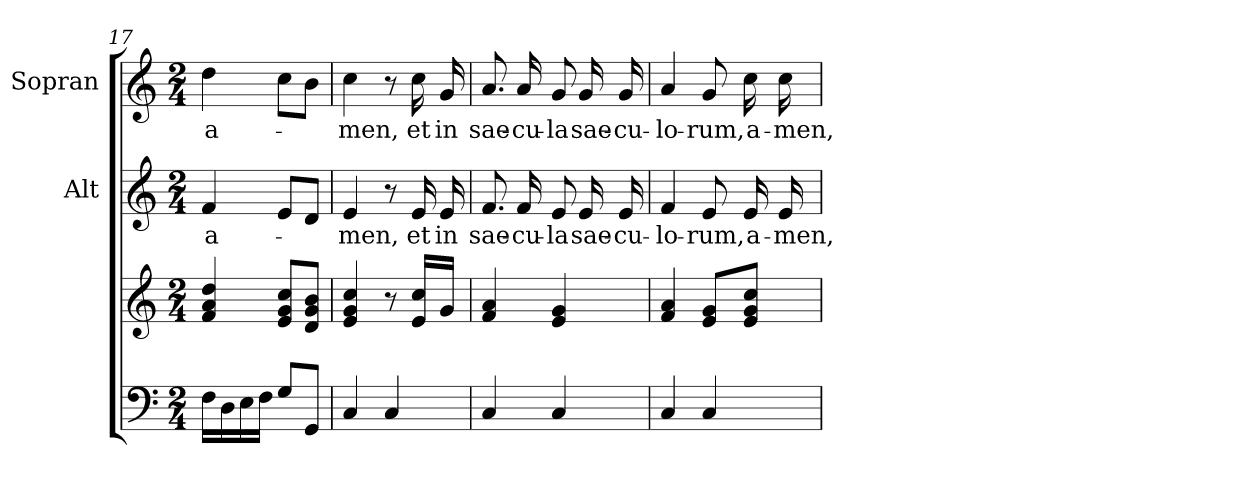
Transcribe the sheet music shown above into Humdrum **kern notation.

**kern	**kern	**kern	**text	**kern	**text
*part3	*part3	*part2	*part2	*part1	*part1
*staff4	*staff3	*staff2	*staff2	*staff1	*staff1
*	*	*I"Alt	*	*I"Sopran	*
*	*	*I'A.	*	*I'S.	*
*clefF4	*clefG2	*clefG2	*	*clefG2	*
*k[]	*k[]	*k[]	*	*k[]	*
*C:	*C:	*C:	*	*C:	*
*M2/4	*M2/4	*M2/4	*	*M2/4	*
=17	=17	=17	=17	=17	=17
!	!	!	!LO:LY:b	!	!LO:LY:b
16F\LL	4f/ 4a/ 4dd/	4f/	a-	4dd\	a-
16D\	.	.	.	.	.
16E\	.	.	.	.	.
16F\JJ	.	.	.	.	.
8G/L	8e/ 8g/ 8cc/L	8e/L	.	8cc\L	.
8GG/J	8d/ 8g/ 8b/J	8d/J	.	8b\J	.
!!LO:PB:g=z
=18	=18	=18	=18	=18	=18
!	!	!	!LO:LY:b	!	!LO:LY:b
4C/	4e/ 4g/ 4cc/	4e/	-men,	4cc\	-men,
4C/	8r	8r	.	8r	.
!	!	!	!LO:LY:b	!	!LO:LY:b
.	16e/ 16cc/LL	16e/	et	16cc\	et
!	!	!	!LO:LY:b	!	!LO:LY:b
.	16g/JJ	16e/	in	16g/	in
=19	=19	=19	=19	=19	=19
!	!	!	!LO:LY:b	!	!LO:LY:b
4C/	4f/ 4a/	8.f/	sae-	8.a/	sae-
!	!	!	!LO:LY:b	!	!LO:LY:b
.	.	16f/	-cu-	16a/	-cu-
!	!	!	!LO:LY:b	!	!LO:LY:b
4C/	4e/ 4g/	8e/	-la	8g/	-la
!	!	!	!LO:LY:b	!	!LO:LY:b
.	.	16e/	sae-	16g/	sae-
!	!	!	!LO:LY:b	!	!LO:LY:b
.	.	16e/	-cu-	16g/	-cu-
=20	=20	=20	=20	=20	=20
!	!	!	!LO:LY:b	!	!LO:LY:b
4C/	4f/ 4a/	4f/	-lo-	4a/	-lo-
!	!	!	!LO:LY:b	!	!LO:LY:b
4C/	8e/ 8g/L	8e/	-rum,	8g/	-rum,
!	!	!	!LO:LY:b	!	!LO:LY:b
.	8e/ 8g/ 8cc/J	16e/	a-	16cc\	a-
!	!	!	!LO:LY:b	!	!LO:LY:b
.	.	16e/	-men,	16cc\	-men,
=	=	=	=	=	=
*-	*-	*-	*-	*-	*-
